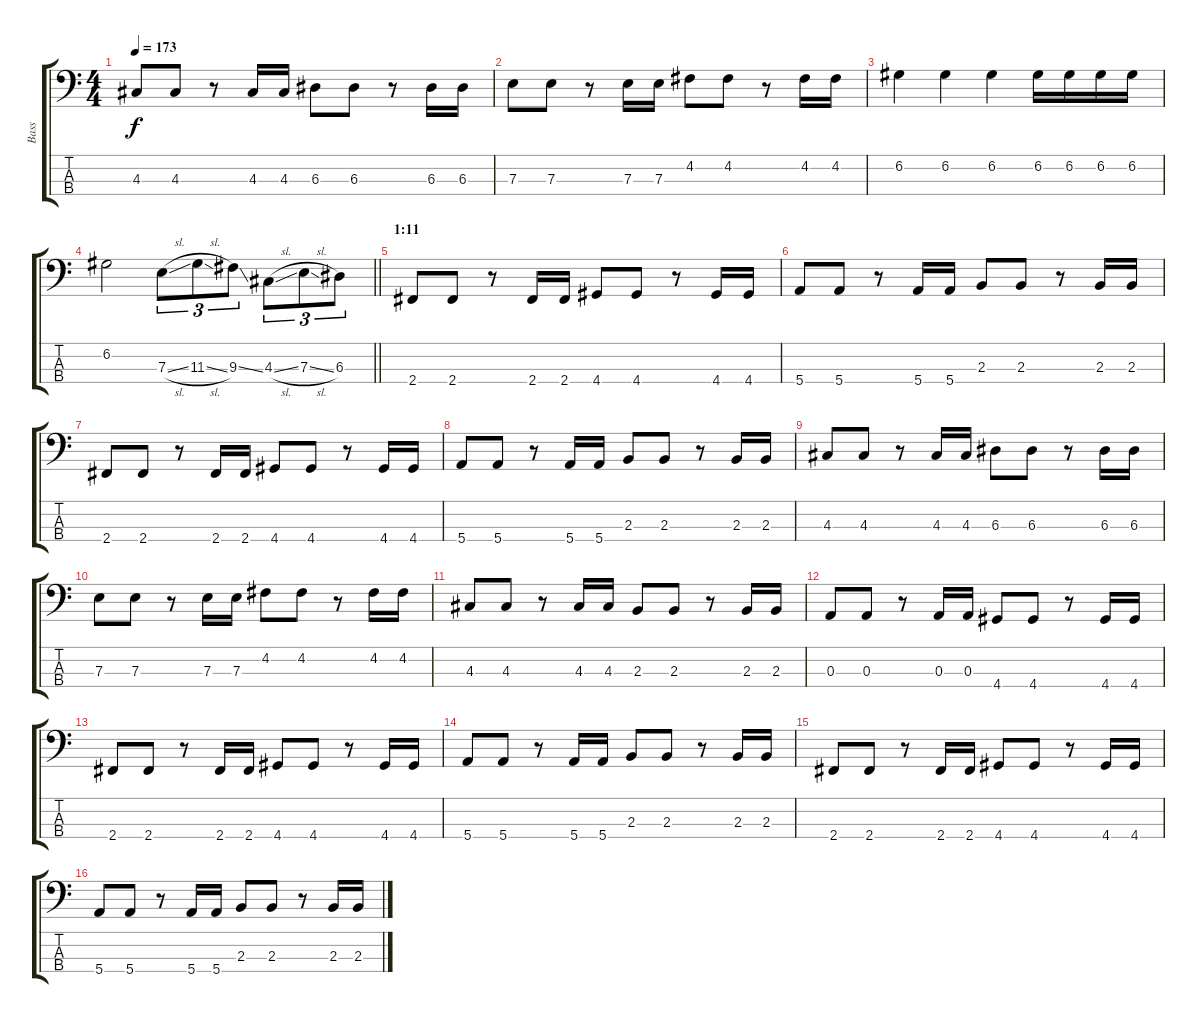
\track ("Bass" "Bass") {instrument synthbass1}
\staff {score tabs}
\tuning (G2 D2 A1 E1) {hide}
\ts (4 4)
\tempo 173
\clef f4
\ks c
4.3.8{dy f} 4.3.8 r.8 4.3.16 4.3.16 6.3.8 6.3.8 r.8 6.3.16 6.3.16 |
7.3.8 7.3.8 r.8 7.3.16 7.3.16 4.2.8 4.2.8 r.8 4.2.16 4.2.16 |
6.2.4 6.2.4 6.2.4 6.2.16 6.2.16 6.2.16 6.2.16 |
\barLineRight lightlight
6.2.2 7.3{sl}.8{tu (3 2)} 11.3{sl}.8{tu (3 2)} 9.3{ss}.8{tu (3 2)} 4.3{sl}.8{tu (3 2)} 7.3{sl}.8{tu (3 2)} 6.3.8{tu (3 2)} |
\section ("" "1:11")
2.4.8 2.4.8 r.8 2.4.16 2.4.16 4.4.8 4.4.8 r.8 4.4.16 4.4.16 |
5.4.8 5.4.8 r.8 5.4.16 5.4.16 2.3.8 2.3.8 r.8 2.3.16 2.3.16 |
2.4.8 2.4.8 r.8 2.4.16 2.4.16 4.4.8 4.4.8 r.8 4.4.16 4.4.16 |
5.4.8 5.4.8 r.8 5.4.16 5.4.16 2.3.8 2.3.8 r.8 2.3.16 2.3.16 |
4.3.8 4.3.8 r.8 4.3.16 4.3.16 6.3.8 6.3.8 r.8 6.3.16 6.3.16 |
7.3.8 7.3.8 r.8 7.3.16 7.3.16 4.2.8 4.2.8 r.8 4.2.16 4.2.16 |
4.3.8 4.3.8 r.8 4.3.16 4.3.16 2.3.8 2.3.8 r.8 2.3.16 2.3.16 |
0.3.8 0.3.8 r.8 0.3.16 0.3.16 4.4.8 4.4.8 r.8 4.4.16 4.4.16 |
2.4.8 2.4.8 r.8 2.4.16 2.4.16 4.4.8 4.4.8 r.8 4.4.16 4.4.16 |
5.4.8 5.4.8 r.8 5.4.16 5.4.16 2.3.8 2.3.8 r.8 2.3.16 2.3.16 |
2.4.8 2.4.8 r.8 2.4.16 2.4.16 4.4.8 4.4.8 r.8 4.4.16 4.4.16 |
5.4.8 5.4.8 r.8 5.4.16 5.4.16 2.3.8 2.3.8 r.8 2.3.16 2.3.16
